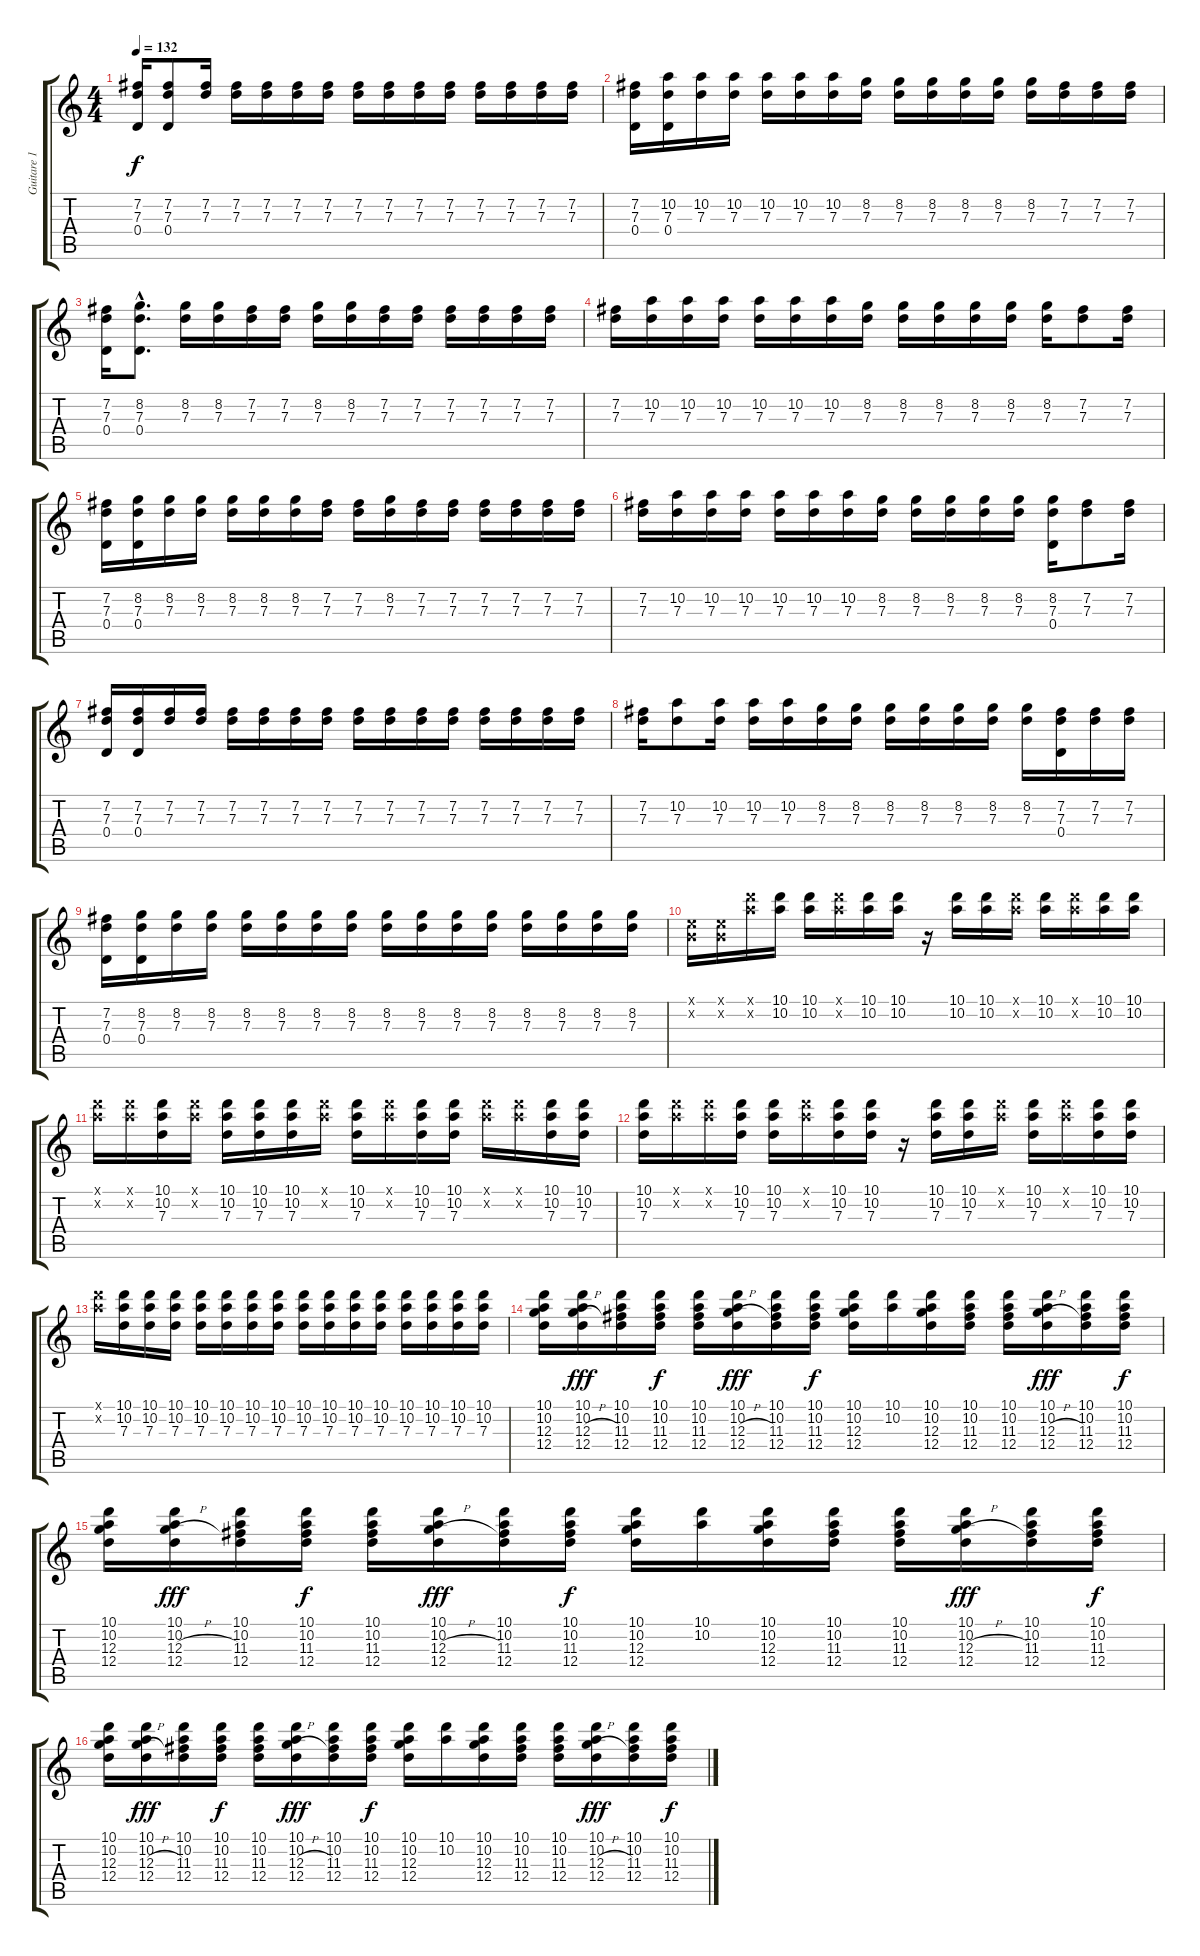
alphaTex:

\track ("Guitare 1 (echo)" "Guitare 1 ") {instrument electricguitarclean}
\staff {score tabs}
\tuning (E4 B3 G3 D3 A2 E2) {hide}
\ts (4 4)
\tempo 132
\clef g2
\ks c
(7.2 7.3 0.4).16{dy f} (7.2 7.3 0.4).8 (7.2 7.3).16 (7.2 7.3).16 (7.2 7.3).16 (7.2 7.3).16 (7.2 7.3).16 (7.2 7.3).16 (7.2 7.3).16 (7.2 7.3).16 (7.2 7.3).16 (7.2 7.3).16 (7.2 7.3).16 (7.2 7.3).16 (7.2 7.3).16 |
(7.2 7.3 0.4).16 (10.2 7.3 0.4).16 (10.2 7.3).16 (10.2 7.3).16 (10.2 7.3).16 (10.2 7.3).16 (10.2 7.3).16 (8.2 7.3).16 (8.2 7.3).16 (8.2 7.3).16 (8.2 7.3).16 (8.2 7.3).16 (8.2 7.3).16 (7.2 7.3).16 (7.2 7.3).16 (7.2 7.3).16 |
(7.2 7.3 0.4).16 (8.2{hac} 7.3{hac} 0.4{hac}).8{d} (8.2 7.3).16 (8.2 7.3).16 (7.2 7.3).16 (7.2 7.3).16 (8.2 7.3).16 (8.2 7.3).16 (7.2 7.3).16 (7.2 7.3).16 (7.2 7.3).16 (7.2 7.3).16 (7.2 7.3).16 (7.2 7.3).16 |
(7.2 7.3).16 (10.2 7.3).16 (10.2 7.3).16 (10.2 7.3).16 (10.2 7.3).16 (10.2 7.3).16 (10.2 7.3).16 (8.2 7.3).16 (8.2 7.3).16 (8.2 7.3).16 (8.2 7.3).16 (8.2 7.3).16 (8.2 7.3).16 (7.2 7.3).8 (7.2 7.3).16 |
(7.2 7.3 0.4).16 (8.2 7.3 0.4).16 (8.2 7.3).16 (8.2 7.3).16 (8.2 7.3).16 (8.2 7.3).16 (8.2 7.3).16 (7.2 7.3).16 (7.2 7.3).16 (8.2 7.3).16 (7.2 7.3).16 (7.2 7.3).16 (7.2 7.3).16 (7.2 7.3).16 (7.2 7.3).16 (7.2 7.3).16 |
(7.2 7.3).16 (10.2 7.3).16 (10.2 7.3).16 (10.2 7.3).16 (10.2 7.3).16 (10.2 7.3).16 (10.2 7.3).16 (8.2 7.3).16 (8.2 7.3).16 (8.2 7.3).16 (8.2 7.3).16 (8.2 7.3).16 (8.2 7.3 0.4).16 (7.2 7.3).8 (7.2 7.3).16 |
(7.2 7.3 0.4).16 (7.2 7.3 0.4).16 (7.2 7.3).16 (7.2 7.3).16 (7.2 7.3).16 (7.2 7.3).16 (7.2 7.3).16 (7.2 7.3).16 (7.2 7.3).16 (7.2 7.3).16 (7.2 7.3).16 (7.2 7.3).16 (7.2 7.3).16 (7.2 7.3).16 (7.2 7.3).16 (7.2 7.3).16 |
(7.2 7.3).16 (10.2 7.3).8 (10.2 7.3).16 (10.2 7.3).16 (10.2 7.3).16 (8.2 7.3).16 (8.2 7.3).16 (8.2 7.3).16 (8.2 7.3).16 (8.2 7.3).16 (8.2 7.3).16 (8.2 7.3).16 (7.2 7.3 0.4).16 (7.2 7.3).16 (7.2 7.3).16 |
(7.2 7.3 0.4).16 (8.2 7.3 0.4).16 (8.2 7.3).16 (8.2 7.3).16 (8.2 7.3).16 (8.2 7.3).16 (8.2 7.3).16 (8.2 7.3).16 (8.2 7.3).16 (8.2 7.3).16 (8.2 7.3).16 (8.2 7.3).16 (8.2 7.3).16 (8.2 7.3).16 (8.2 7.3).16 (8.2 7.3).16 |
(0.1{x} 0.2{x}).16 (0.1{x} 0.2{x}).16 (10.1{x} 10.2{x}).16 (10.1 10.2).16 (10.1 10.2).16 (10.1{x} 10.2{x}).16 (10.1 10.2).16 (10.1 10.2).16 r.16 (10.1 10.2).16 (10.1 10.2).16 (10.1{x} 10.2{x}).16 (10.1 10.2).16 (10.1{x} 10.2{x}).16 (10.1 10.2).16 (10.1 10.2).16 |
(10.1{x} 10.2{x}).16 (10.1{x} 10.2{x}).16 (10.1 10.2 7.3).16 (10.1{x} 10.2{x}).16 (10.1 10.2 7.3).16 (10.1 10.2 7.3).16 (10.1 10.2 7.3).16 (10.1{x} 10.2{x}).16 (10.1 10.2 7.3).16 (10.1{x} 10.2{x}).16 (10.1 10.2 7.3).16 (10.1 10.2 7.3).16 (10.1{x} 10.2{x}).16 (10.1{x} 10.2{x}).16 (10.1 10.2 7.3).16 (10.1 10.2 7.3).16 |
(10.1 10.2 7.3).16 (10.1{x} 10.2{x}).16 (10.1{x} 10.2{x}).16 (10.1 10.2 7.3).16 (10.1 10.2 7.3).16 (10.1{x} 10.2{x}).16 (10.1 10.2 7.3).16 (10.1 10.2 7.3).16 r.16 (10.1 10.2 7.3).16 (10.1 10.2 7.3).16 (10.1{x} 10.2{x}).16 (10.1 10.2 7.3).16 (10.1{x} 10.2{x}).16 (10.1 10.2 7.3).16 (10.1 10.2 7.3).16 |
(10.1{x} 10.2{x}).16 (10.1 10.2 7.3).16 (10.1 10.2 7.3).16 (10.1 10.2 7.3).16 (10.1 10.2 7.3).16 (10.1 10.2 7.3).16 (10.1 10.2 7.3).16 (10.1 10.2 7.3).16 (10.1 10.2 7.3).16 (10.1 10.2 7.3).16 (10.1 10.2 7.3).16 (10.1 10.2 7.3).16 (10.1 10.2 7.3).16 (10.1 10.2 7.3).16 (10.1 10.2 7.3).16 (10.1 10.2 7.3).16 |
(10.1 10.2 12.3 12.4).16 (10.1 10.2 12.3{h} 12.4).16{dy fff} (10.1 10.2 11.3 12.4).16 (10.1 10.2 11.3 12.4).16{dy f} (10.1 10.2 11.3 12.4).16 (10.1 10.2 12.3{h} 12.4).16{dy fff} (10.1 10.2 11.3 12.4).16 (10.1 10.2 11.3 12.4).16{dy f} (10.1 10.2 12.3 12.4).16 (10.1 10.2).16 (10.1 10.2 12.3 12.4).16 (10.1 10.2 11.3 12.4).16 (10.1 10.2 11.3 12.4).16 (10.1 10.2 12.3{h} 12.4).16{dy fff} (10.1 10.2 11.3 12.4).16 (10.1 10.2 11.3 12.4).16{dy f} |
(10.1 10.2 12.3 12.4).16 (10.1 10.2 12.3{h} 12.4).16{dy fff} (10.1 10.2 11.3 12.4).16 (10.1 10.2 11.3 12.4).16{dy f} (10.1 10.2 11.3 12.4).16 (10.1 10.2 12.3{h} 12.4).16{dy fff} (10.1 10.2 11.3 12.4).16 (10.1 10.2 11.3 12.4).16{dy f} (10.1 10.2 12.3 12.4).16 (10.1 10.2).16 (10.1 10.2 12.3 12.4).16 (10.1 10.2 11.3 12.4).16 (10.1 10.2 11.3 12.4).16 (10.1 10.2 12.3{h} 12.4).16{dy fff} (10.1 10.2 11.3 12.4).16 (10.1 10.2 11.3 12.4).16{dy f} |
(10.1 10.2 12.3 12.4).16 (10.1 10.2 12.3{h} 12.4).16{dy fff} (10.1 10.2 11.3 12.4).16 (10.1 10.2 11.3 12.4).16{dy f} (10.1 10.2 11.3 12.4).16 (10.1 10.2 12.3{h} 12.4).16{dy fff} (10.1 10.2 11.3 12.4).16 (10.1 10.2 11.3 12.4).16{dy f} (10.1 10.2 12.3 12.4).16 (10.1 10.2).16 (10.1 10.2 12.3 12.4).16 (10.1 10.2 11.3 12.4).16 (10.1 10.2 11.3 12.4).16 (10.1 10.2 12.3{h} 12.4).16{dy fff} (10.1 10.2 11.3 12.4).16 (10.1 10.2 11.3 12.4).16{dy f}
